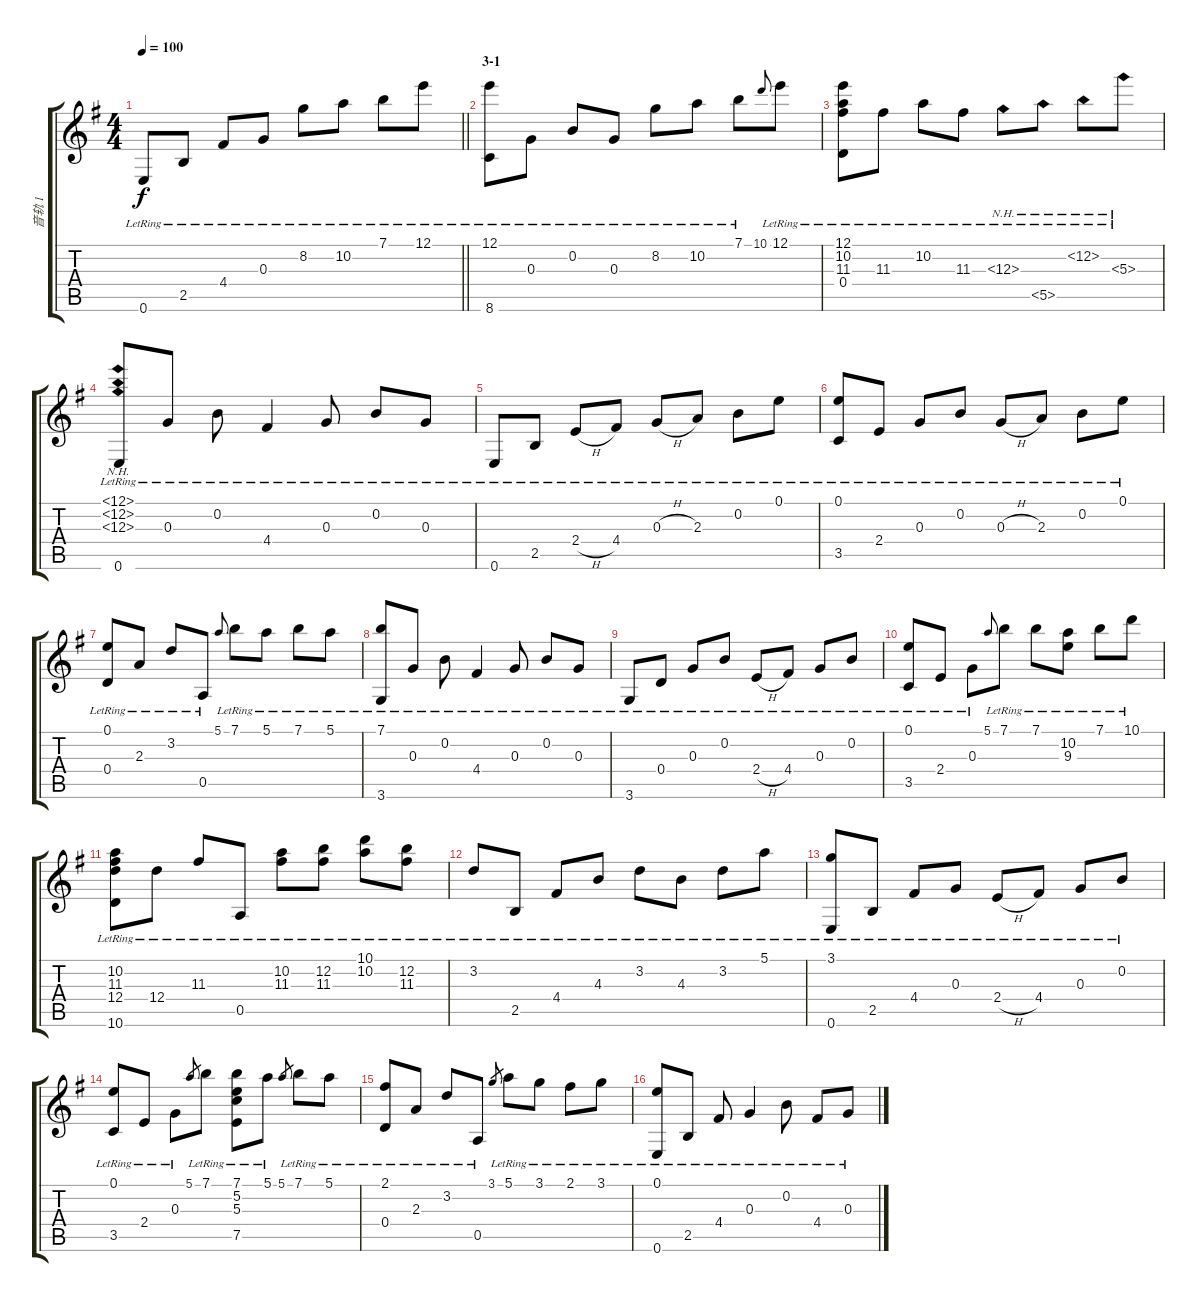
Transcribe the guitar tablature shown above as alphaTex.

\track ("音轨 1" "音轨 1") {instrument electricguitarjazz}
\staff {score tabs}
\tuning (E4 B3 G3 D3 A2 E2) {hide}
\ts (4 4)
\tempo 100
\clef g2
\barLineRight lightlight
\ks g
0.6{lr}.8{dy f} 2.5{lr}.8 4.4{lr}.8 0.3{lr}.8 8.2{lr}.8 10.2{lr}.8 7.1{lr}.8 12.1{lr}.8 |
\section ("" "3-1")
(12.1{lr} 8.6{lr}).8 0.3{lr}.8 0.2{lr}.8 0.3{lr}.8 8.2{lr}.8 10.2{lr}.8 7.1{lr}.8 10.1.8{gr onbeat} 12.1{lr}.8 |
(12.1{lr} 10.2{lr} 11.3{lr} 0.4{lr}).8 11.3{lr}.8 10.2{lr}.8 11.3{lr}.8 12.3{nh lr}.8 5.5{nh lr}.8 12.2{nh lr}.8 5.3{nh lr}.8 |
(12.1{nh lr} 12.2{nh lr} 12.3{nh lr} 0.6{lr}).8 0.3{lr}.8 0.2{lr}.8 4.4{lr}.4 0.3{lr}.8 0.2{lr}.8 0.3{lr}.8 |
0.6{lr}.8 2.5{lr}.8 2.4{h lr}.8 4.4{lr}.8 0.3{h lr}.8 2.3{lr}.8 0.2{lr}.8 0.1{lr}.8 |
(0.1{lr} 3.5{lr}).8 2.4{lr}.8 0.3{lr}.8 0.2{lr}.8 0.3{h lr}.8 2.3{lr}.8 0.2{lr}.8 0.1{lr}.8 |
(0.1{lr} 0.4{lr}).8 2.3{lr}.8 3.2{lr}.8 0.5{lr}.8 5.1.8{gr onbeat} 7.1{lr}.8 5.1{lr}.8 7.1{lr}.8 5.1{lr}.8 |
(7.1{lr} 3.6{lr}).8 0.3{lr}.8 0.2{lr}.8 4.4{lr}.4 0.3{lr}.8 0.2{lr}.8 0.3{lr}.8 |
3.6{lr}.8 0.4{lr}.8 0.3{lr}.8 0.2{lr}.8 2.4{h lr}.8 4.4{lr}.8 0.3{lr}.8 0.2{lr}.8 |
(0.1{lr} 3.5{lr}).8 2.4{lr}.8 0.3{lr}.8 5.1.8{gr onbeat} 7.1{lr}.8 7.1{lr}.8 (10.2{lr} 9.3{lr}).8 7.1{lr}.8 10.1{lr}.8 |
(10.2{lr} 11.3{lr} 12.4{lr} 10.6{lr}).8 12.4{lr}.8 11.3{lr}.8 0.5{lr}.8 (10.2{lr} 11.3{lr}).8 (12.2{lr} 11.3{lr}).8 (10.1{lr} 10.2{lr}).8 (12.2{lr} 11.3{lr}).8 |
3.2{lr}.8 2.5{lr}.8 4.4{lr}.8 4.3{lr}.8 3.2{lr}.8 4.3{lr}.8 3.2{lr}.8 5.1{lr}.8 |
(3.1{lr} 0.6{lr}).8 2.5{lr}.8 4.4{lr}.8 0.3{lr}.8 2.4{h lr}.8 4.4{lr}.8 0.3{lr}.8 0.2{lr}.8 |
(0.1{lr} 3.5{lr}).8 2.4{lr}.8 0.3{lr}.8 5.1.8{gr} 7.1{lr}.8 (7.1{lr} 5.2{lr} 5.3{lr} 7.5{lr}).8 5.1{lr}.8 5.1.8{gr} 7.1{lr}.8 5.1{lr}.8 |
(2.1{lr} 0.4{lr}).8 2.3{lr}.8 3.2{lr}.8 0.5{lr}.8 3.1.8{gr} 5.1{lr}.8 3.1{lr}.8 2.1{lr}.8 3.1{lr}.8 |
(0.1{lr} 0.6{lr}).8 2.5{lr}.8 4.4{lr}.8 0.3{lr}.4 0.2{lr}.8 4.4{lr}.8 0.3{lr}.8
